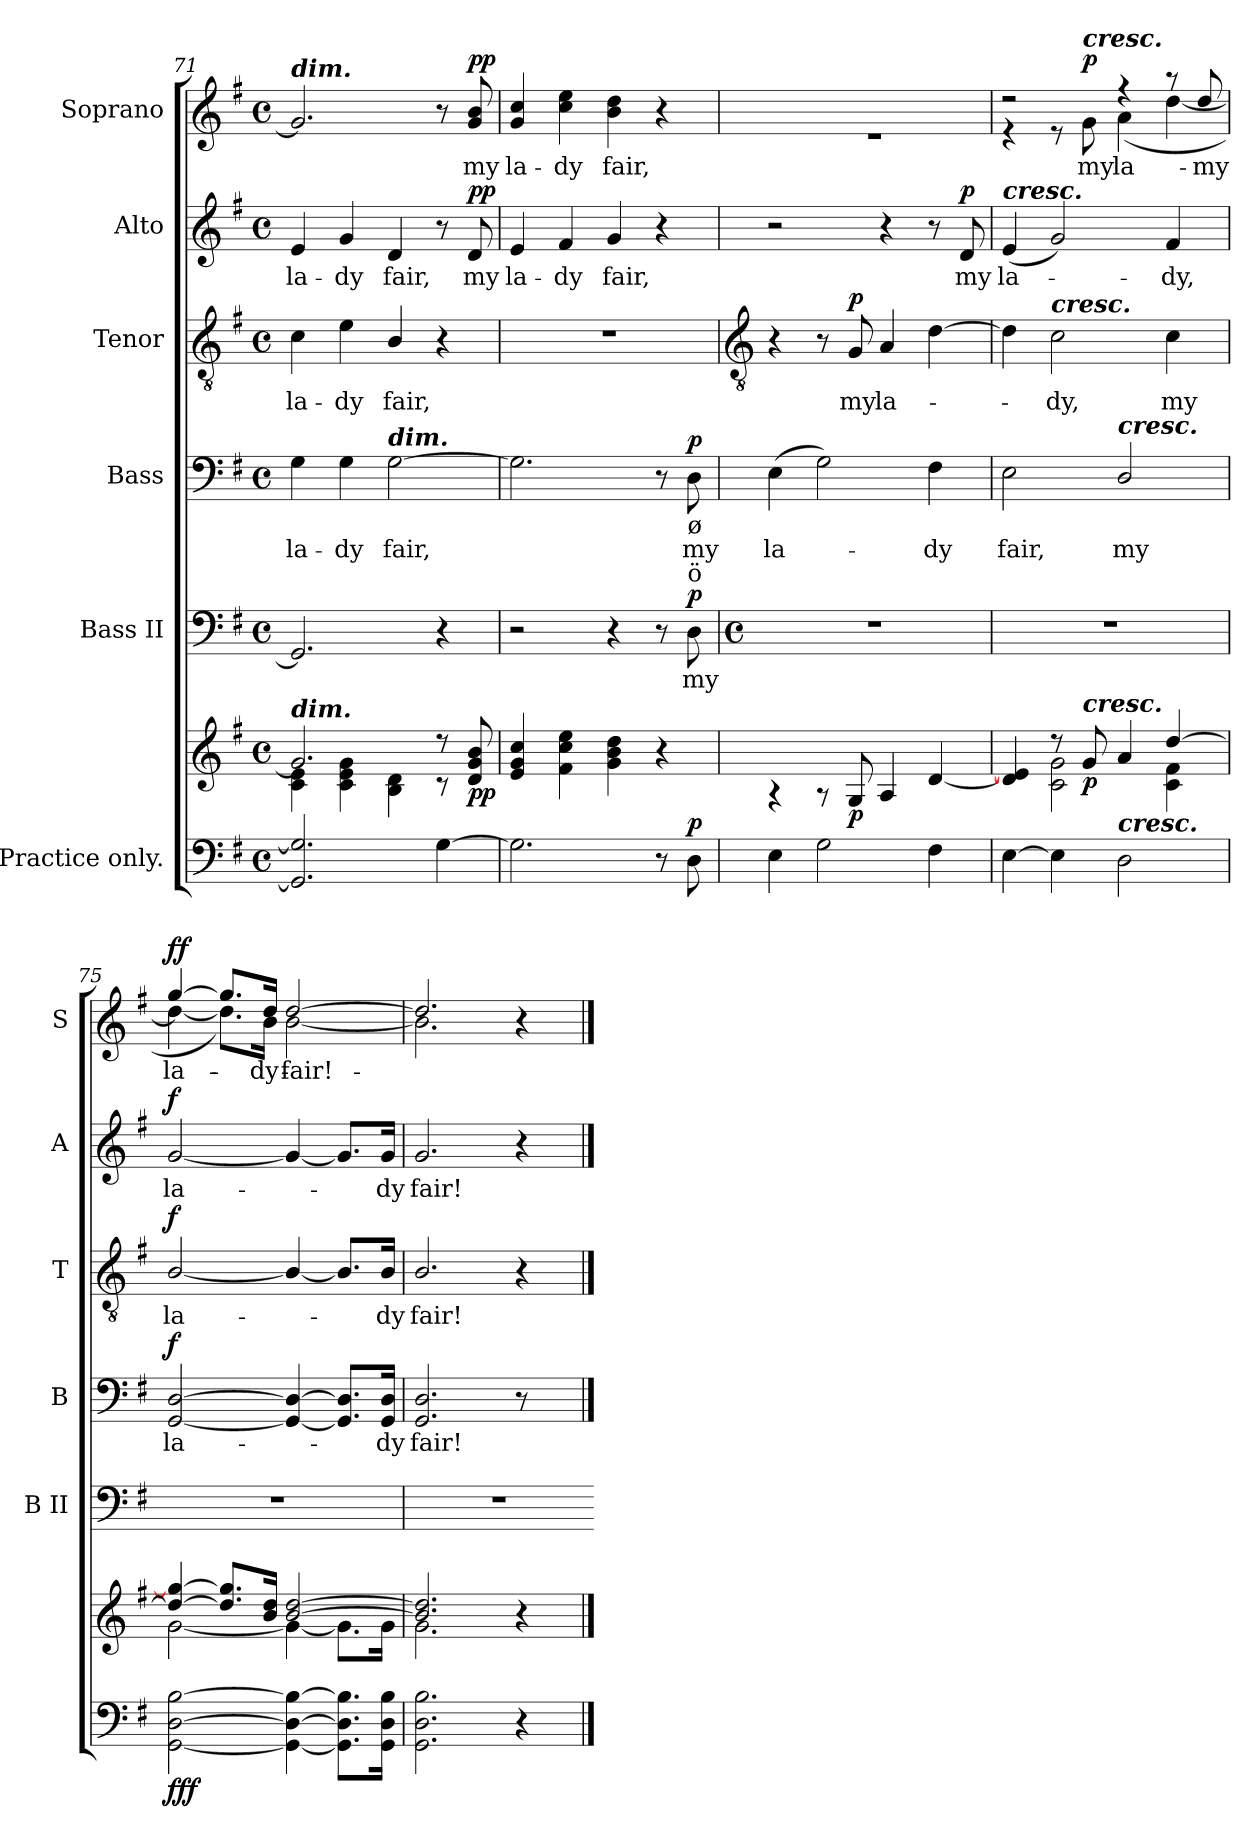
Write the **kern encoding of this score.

**kern	**kern	**dynam	**kern	**text	**dynam	**kern	**text	**dynam	**kern	**text	**dynam	**kern	**text	**dynam	**kern	**text	**dynam
*part6	*part6	*part6	*part5	*part5	*part5	*part4	*part4	*part4	*part3	*part3	*part3	*part2	*part2	*part2	*part1	*part1	*part1
*staff7	*staff6	*staff6/7	*staff5	*staff5	*staff5	*staff4	*staff4	*staff4	*staff3	*staff3	*staff3	*staff2	*staff2	*staff2	*staff1	*staff1	*staff1
*I"Practice only.	*	*	*I"Bass II	*	*	*I"Bass	*	*	*I"Tenor	*	*	*I"Alto	*	*	*I"Soprano	*	*
*	*	*	*I'B II	*	*	*I'B	*	*	*I'T	*	*	*I'A	*	*	*I'S	*	*
*clefF4	*clefG2	*	*clefF4	*	*	*clefF4	*	*	*clefGv2	*	*	*clefG2	*	*	*clefG2	*	*
*k[f#]	*k[f#]	*	*k[f#]	*	*	*k[f#]	*	*	*k[f#]	*	*	*k[f#]	*	*	*k[f#]	*	*
*G:	*G:	*	*G:	*	*	*G:	*	*	*G:	*	*	*G:	*	*	*G:	*	*
*M4/4	*M4/4	*	*M4/4	*	*	*M4/4	*	*	*M4/4	*	*	*M4/4	*	*	*M4/4	*	*
*met(c)	*met(c)	*	*met(c)	*	*	*met(c)	*	*	*met(c)	*	*	*met(c)	*	*	*met(c)	*	*
=71	=71	=71	=71	=71	=71	=71	=71	=71	=71	=71	=71	=71	=71	=71	=71	=71	=71
*	*^	*	*	*	*	*	*	*	*	*	*	*	*	*	*	*	*
!	!	!	!	!	!	!	!	!	!	!	!	!	!	!	!	!LO:TX:a:Bi:t=dim.	!	!
!	!LO:TX:a:Bi:t=dim.	!	!	!	!	!	!	!	!	!	!	!	!	!	!	!	!	!
!	!	!	!	!	!	!	!	!LO:LY:b	!	!	!LO:LY:b	!	!	!LO:LY:b	!	!	!	!
2.GG] 2.G]	2.g/]	4c\ 4e\	.	2.GG]	.	.	4G	la-	.	4c	la-	.	4e	la-	.	2.g]	.	.
!	!	!	!	!	!	!	!	!LO:LY:b	!	!	!LO:LY:b	!	!	!LO:LY:b	!	!	!	!
.	.	4c\ 4e\ 4g\	.	.	.	.	4G	-dy	.	4e	-dy	.	4g	-dy	.	.	.	.
!	!	!	!	!	!	!	!LO:TX:a:Bi:t=dim.	!	!	!	!	!	!	!	!	!	!	!
!	!	!	!	!	!	!	!	!LO:LY:b	!	!	!LO:LY:b	!	!	!LO:LY:b	!	!	!	!
.	.	4B\ 4d\	.	.	.	.	[2G	fair,	.	4B/	fair,	.	4d	fair,	.	.	.	.
[4G	8r	8r	.	4r	.	.	.	.	.	4r	.	.	8r	.	.	8r	.	.
!	!	!	!LO:DY:b	!	!	!	!	!	!	!	!	!	!	!LO:LY:b	!LO:DY:b	!	!LO:LY:b	!LO:DY:b
.	8d/ 8g/ 8b/	8ryy	pp	.	.	.	.	.	.	.	.	.	8d	my	pp	8g 8b	my	pp
=72	=72	=72	=72	=72	=72	=72	=72	=72	=72	=72	=72	=72	=72	=72	=72	=72	=72	=72
!	!	!	!	!	!	!	!	!	!	!	!	!	!	!LO:LY:b	!	!	!LO:LY:b	!
*	*v	*v	*	*	*	*	*	*	*	*	*	*	*	*	*	*	*	*
2.G]	4e/ 4g/ 4cc/	.	2r	.	.	2.G]	.	.	1r	.	.	4e	la-	.	4g 4cc	la-	.
!	!	!	!	!	!	!	!	!	!	!	!	!	!LO:LY:b	!	!	!LO:LY:b	!
.	4f#\ 4cc\ 4ee\	.	.	.	.	.	.	.	.	.	.	4f#	-dy	.	4cc 4ee	-dy	.
!	!	!	!	!	!	!	!	!	!	!	!	!	!LO:LY:b	!	!	!LO:LY:b	!
.	4g\ 4b\ 4dd\	.	4r	.	.	.	.	.	.	.	.	4g	fair,	.	4b 4dd	fair,	.
8r	4r	.	8r	.	.	8r	.	.	.	.	.	4r	.	.	4r	.	.
!	!	!	!	!	!	!LO:TX:b:t=ø	!	!	!	!	!	!	!	!	!	!	!
!	!	!	!LO:TX:a:t=ö	!	!	!	!	!	!	!	!	!	!	!	!	!	!
!	!	!LO:DY:a=2	!	!LO:LY:b	!LO:DY:b	!	!LO:LY:b	!LO:DY:b	!	!	!	!	!	!	!	!	!
8D	.	p	8D	my	p	8D	my	p	.	.	.	.	.	.	.	.	.
!!LO:LB:g=z
=73	=73	=73	=73	=73	=73	=73	=73	=73	=73	=73	=73	=73	=73	=73	=73	=73	=73
*	*	*	*	*	*	*	*	*	*clefGv2	*	*	*	*	*	*	*	*
*	*	*	*M4/4	*	*	*	*	*	*	*	*	*	*	*	*	*	*
*	*	*	*met(c)	*	*	*	*	*	*	*	*	*	*	*	*	*	*
*	*^	*	*	*	*	*	*	*	*	*	*	*	*	*	*	*	*
!	!	!	!	!	!	!	!	!LO:LY:b	!	!	!	!	!	!	!	!	!	!
*	*	*	*	*	*	*	*	*	*	*	*	*	*	*	*	*^	*	*
4E	1ryy	4r	.	1r	.	.	(>4E	la-	.	4r	.	.	2r	.	.	1ryy	1r	.	.
2G	.	8r	.	.	.	.	2G)	.	.	8r	.	.	.	.	.	.	.	.	.
!	!	!	!LO:DY:b	!	!	!	!	!	!	!	!LO:LY:b	!LO:DY:b	!	!	!	!	!	!	!
.	.	8G/	p	.	.	.	.	.	.	8G	my	p	.	.	.	.	.	.	.
!	!	!	!	!	!	!	!	!	!	!	!LO:LY:b	!	!	!	!	!	!	!	!
.	.	4A/	.	.	.	.	.	.	.	4A	la-	.	4r	.	.	.	.	.	.
!	!	!	!	!	!	!	!	!LO:LY:b	!	!	!	!	!	!	!	!	!	!	!
4F#	.	[4d/	.	.	.	.	4F#	dy	.	[4d	.	.	8r	.	.	.	.	.	.
!	!	!	!	!	!	!	!	!	!	!	!	!	!	!LO:LY:b	!LO:DY:b	!	!	!	!
.	.	.	.	.	.	.	.	.	.	.	.	.	8d	my	p	.	.	.	.
=74	=74	=74	=74	=74	=74	=74	=74	=74	=74	=74	=74	=74	=74	=74	=74	=74	=74	=74	=74
!	!	!	!	!	!	!	!	!	!	!	!	!	!LO:TX:a:Bi:t=cresc.	!	!	!	!	!	!
!	!	!	!	!	!	!	!	!LO:LY:b	!	!	!	!	!	!LO:LY:b	!	!	!	!	!
[4E	4ryy	4d/] 4e/]	.	1r	.	.	2E	fair,	.	4d]	.	.	(<4e	la-	.	2r	4r	.	.
!	!	!	!	!	!	!	!	!	!	!LO:TX:a:Bi:t=cresc.	!	!	!	!	!	!	!	!	!
!	!	!	!	!	!	!	!	!	!	!	!LO:LY:b	!	!	!	!	!	!	!	!
4E]	8r	2c\ 2g\	.	.	.	.	.	.	.	2c	dy,	.	2g)	.	.	.	8r	.	.
!	!	!	!	!	!	!	!	!	!	!	!	!	!	!	!	!	!LO:TX:a:Bi:t=cresc.	!	!
!	!LO:TX:a:Bi:t=cresc.	!	!	!	!	!	!	!	!	!	!	!	!	!	!	!	!	!	!
!	!	!	!LO:DY:b	!	!	!	!	!	!	!	!	!	!	!	!	!	!	!LO:LY:b	!LO:DY:b
.	8g/	.	p	.	.	.	.	.	.	.	.	.	.	.	.	.	8g\	my	p
!	!	!	!	!	!	!	!LO:TX:a:Bi:t=cresc.	!	!	!	!	!	!	!	!	!	!	!	!
!LO:TX:a:Bi:t=cresc.	!	!	!	!	!	!	!	!	!	!	!	!	!	!	!	!	!	!	!
!	!	!	!	!	!	!	!	!LO:LY:b	!	!	!	!	!	!	!	!	!	!LO:LY:b	!
2D\	4a/	.	.	.	.	.	2D/	my	.	.	.	.	.	.	.	4r	(<4a\	la-	.
!	!	!	!	!	!	!	!	!	!	!	!LO:LY:b	!	!	!LO:LY:b	!	!	!	!	!
.	[4dd/	4c\ 4f#\	.	.	.	.	.	.	.	4c	my	.	4f#	dy,	.	8r	[4dd\	.	.
!	!	!	!	!	!	!	!	!	!	!	!	!	!	!	!	!	!	!LO:LY:a	!
.	.	.	.	.	.	.	.	.	.	.	.	.	.	.	.	8dd/	.	my	.
=75	=75	=75	=75	=75	=75	=75	=75	=75	=75	=75	=75	=75	=75	=75	=75	=75	=75	=75	=75
!	!	!	!LO:DY:b=2	!	!	!	!	!LO:LY:b	!	!	!LO:LY:b	!	!	!LO:LY:b	!	!	!	!LO:LY:a	!
!	!	!	!LO:DY:n=1:b	!	!	!	!	!	!	!	!	!	!	!	!	!	!	!	!
!	!	!	!LO:DY:n=2:b	!	!	!	!	!	!LO:DY:b	!	!	!LO:DY:b	!	!	!LO:DY:b	!	!	!	!LO:DY:a
!	!	!	!	!	!	!	!	!	!	!	!	!	!	!	!	!	!	!	!LO:DY:n=1:b
[2GG [2D [2B	4dd/_ 4gg/_	[2g\	f f f	1r	.	.	[2GG [2D	la-	f	[2B/	la-	f	[2g	la-	f	[4gg/	4dd\_	la-	f f
.	8.dd/] 8.gg/]L	.	.	.	.	.	.	.	.	.	.	.	.	.	.	8.gg/L]	8.dd\L])	.	.
!	!	!	!	!	!	!	!	!	!	!	!	!	!	!	!	!	!	!LO:LY:a	!
!	!	!	!	!	!	!	!	!	!	!	!	!	!	!	!	!	!	!LO:LY:b	!
.	16b/ 16dd/J	.	.	.	.	.	.	.	.	.	.	.	.	.	.	16dd/Jk	16b\Jk	dy	.
!	!	!	!	!	!	!	!	!	!	!	!	!	!	!	!	!	!	!LO:LY:a	!
!	!	!	!	!	!	!	!	!	!	!	!	!	!	!	!	!	!	!LO:LY:b	!
4GG_ 4D_ 4B_	[2b/ [2dd/	4g\_	.	.	.	.	4GG_ 4D_	.	.	4B/_	.	.	4g_	.	.	[2dd/	[2b\	fair!	.
8.GG] 8.D] 8.B]L	.	8.g\L]	.	.	.	.	8.GG]/ 8.D]/L	.	.	8.B/L]	.	.	8.g/L]	.	.	.	.	.	.
!	!	!	!	!	!	!	!	!LO:LY:b	!	!	!LO:LY:b	!	!	!LO:LY:b	!	!	!	!	!
16GG 16D 16BJ	.	16g\J	.	.	.	.	16GG/ 16D/Jk	dy	.	16B/Jk	dy	.	16g/Jk	dy	.	.	.	.	.
=76	=76	=76	=76	=76	=76	=76	=76	=76	=76	=76	=76	=76	=76	=76	=76	=76	=76	=76	=76
!	!	!	!	!	!	!	!	!LO:LY:b	!	!	!LO:LY:b	!	!	!LO:LY:b	!	!	!	!	!
2.GG 2.D 2.B	2.b/] 2.dd/]	2.g\	.	1r	.	.	2.GG 2.D	fair!	.	2.B/	fair!	.	2.g	fair!	.	2.dd/]	2.b\]	.	.
4r	4ryy	4r	.	.	.	.	8r	.	.	4r	.	.	4r	.	.	4ryy	4r	.	.
.	.	.	.	.	.	.	8ryy	.	.	.	.	.	.	.	.	.	.	.	.
*	*v	*v	*	*	*	*	*	*	*	*	*	*	*	*	*	*v	*v	*	*
==	==	==	=	==	==	==	==	==	==	==	==	==	==	==	==	==	==
*-	*-	*-	*-	*-	*-	*-	*-	*-	*-	*-	*-	*-	*-	*-	*-	*-	*-
